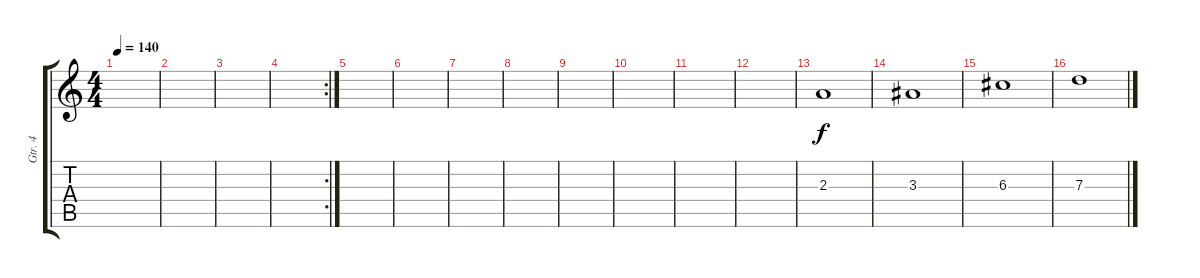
\track ("Gtr. 4" "Gtr. 4") {instrument electricguitarclean}
\staff {score tabs}
\tuning (E4 B3 G3 D3 A2 E2) {hide}
\ts (4 4)
\tempo 140
\clef g2
\ks c
|
|
|
\rc 2
|
|
|
|
|
|
|
|
|
2.3.1 |
3.3.1 |
6.3.1 |
7.3.1
